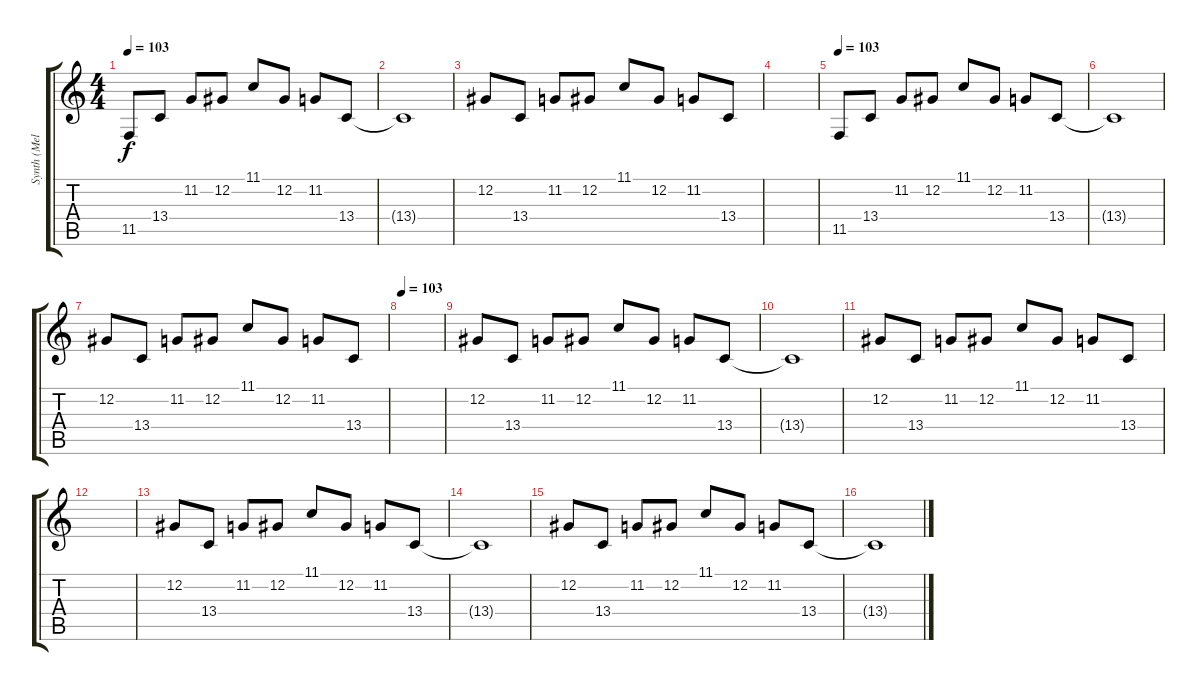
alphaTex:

\track ("Synth (Melody)" "Synth (Mel") {instrument fx4atmosphere}
\staff {score tabs}
\tuning (Db4 Ab3 E3 B2 Gb2 Db2) {hide}
\ts (4 4)
\tempo 103
\clef g2
\ks c
11.5.8{dy f} 13.4.8 11.2.8 12.2.8 11.1.8 12.2.8 11.2.8 13.4.8 |
13.4{t}.1 |
12.2.8 13.4.8 11.2.8 12.2.8 11.1.8 12.2.8 11.2.8 13.4.8 |
|
\tempo 103
11.5.8 13.4.8 11.2.8 12.2.8 11.1.8 12.2.8 11.2.8 13.4.8 |
13.4{t}.1 |
12.2.8 13.4.8 11.2.8 12.2.8 11.1.8 12.2.8 11.2.8 13.4.8 |
\tempo 103
|
12.2.8 13.4.8 11.2.8 12.2.8 11.1.8 12.2.8 11.2.8 13.4.8 |
13.4{t}.1 |
12.2.8 13.4.8 11.2.8 12.2.8 11.1.8 12.2.8 11.2.8 13.4.8 |
|
12.2.8 13.4.8 11.2.8 12.2.8 11.1.8 12.2.8 11.2.8 13.4.8 |
13.4{t}.1 |
12.2.8 13.4.8 11.2.8 12.2.8 11.1.8 12.2.8 11.2.8 13.4.8 |
13.4{t}.1
